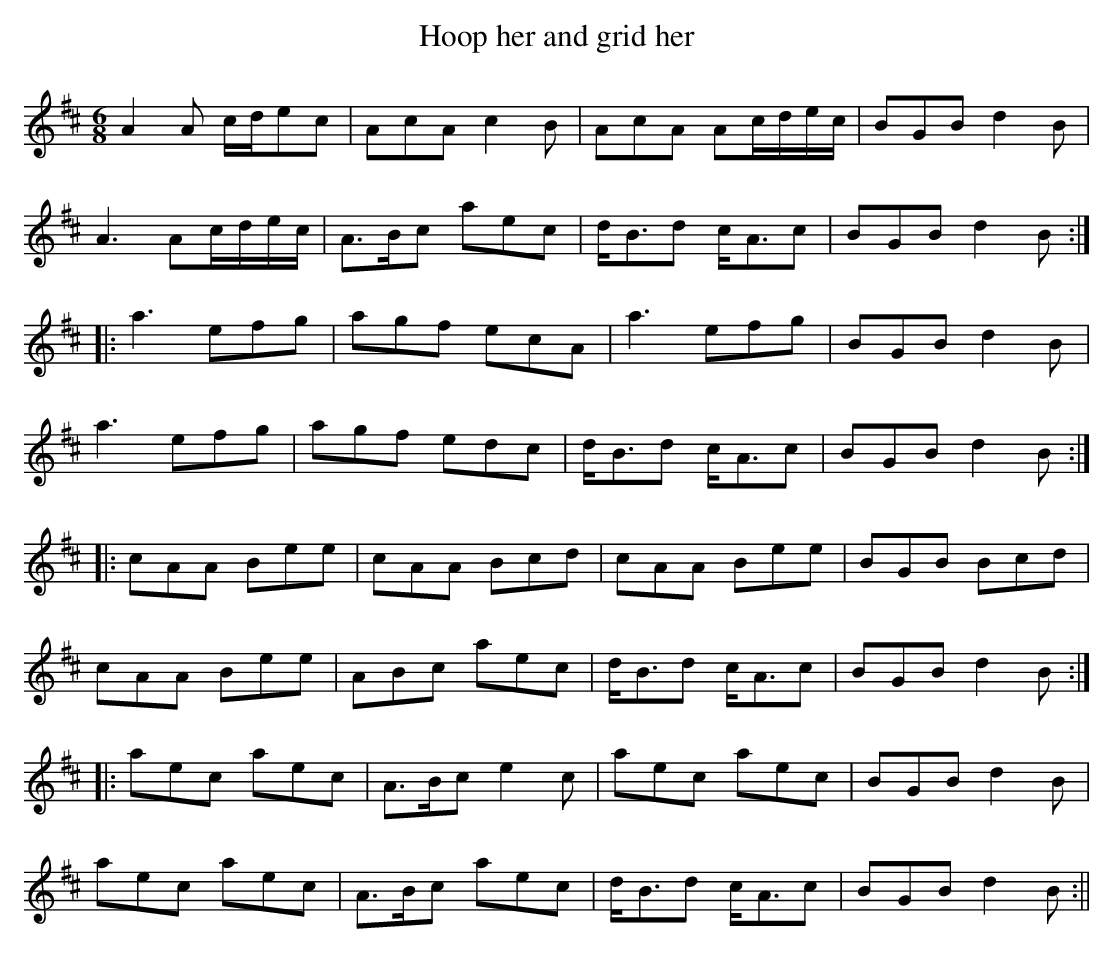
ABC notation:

X:1
T:Hoop her and grid her
M:6/8
L:1/8
K:D
A2A c/d/ec|AcA c2B|AcA Ac/d/e/c/|BGB d2B|!
A3 Ac/d/e/c/|A>Bc aec|d<Bd c<Ac|BGB d2B:|!
|:a3 efg|agf ecA|a3 efg|BGB d2B|!
a3 efg|agf edc|d<Bd c<Ac|BGB d2B:|!
|:cAA Bee|cAA Bcd|cAA Bee|BGB Bcd|!
cAA Bee|ABc aec|d<Bd c<Ac|BGB d2B:|!
|:aec aec|A>Bc e2c|aec aec|BGB d2B|!
aec aec|A>Bc aec|d<Bd c<Ac|BGB d2B:||!
